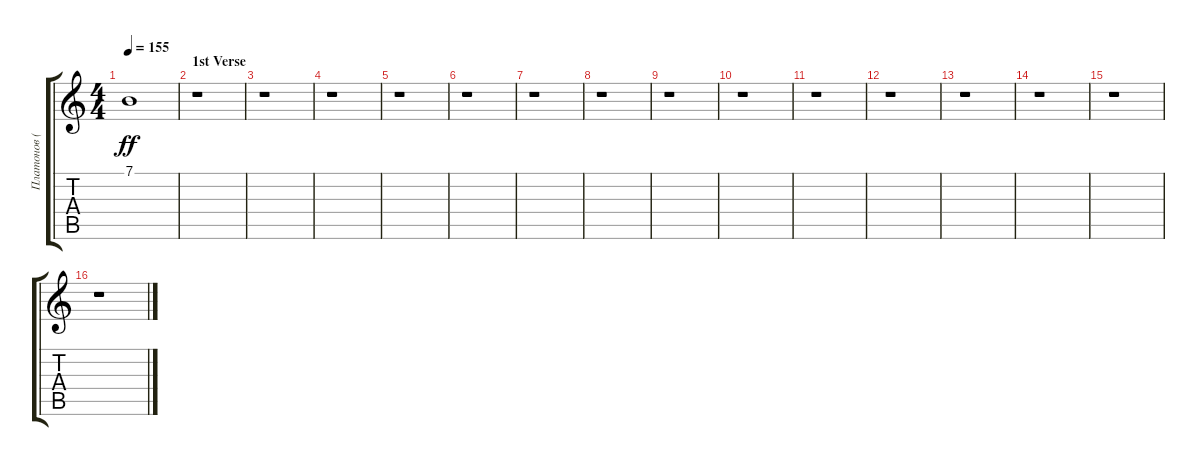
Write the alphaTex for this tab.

\track ("Платонов (Клавиш. 2)" "Платонов (") {instrument fx5brightness}
\staff {score tabs}
\tuning (E4 B3 G3 D3 A2 E2) {hide}
\ts (4 4)
\tempo 155
\clef g2
\ks c
7.1.1{dy ff} |
\section ("" "1st Verse")
r.1 |
r.1 |
r.1 |
r.1 |
r.1 |
r.1 |
r.1 |
r.1 |
r.1 |
r.1 |
r.1 |
r.1 |
r.1 |
r.1 |
r.1
